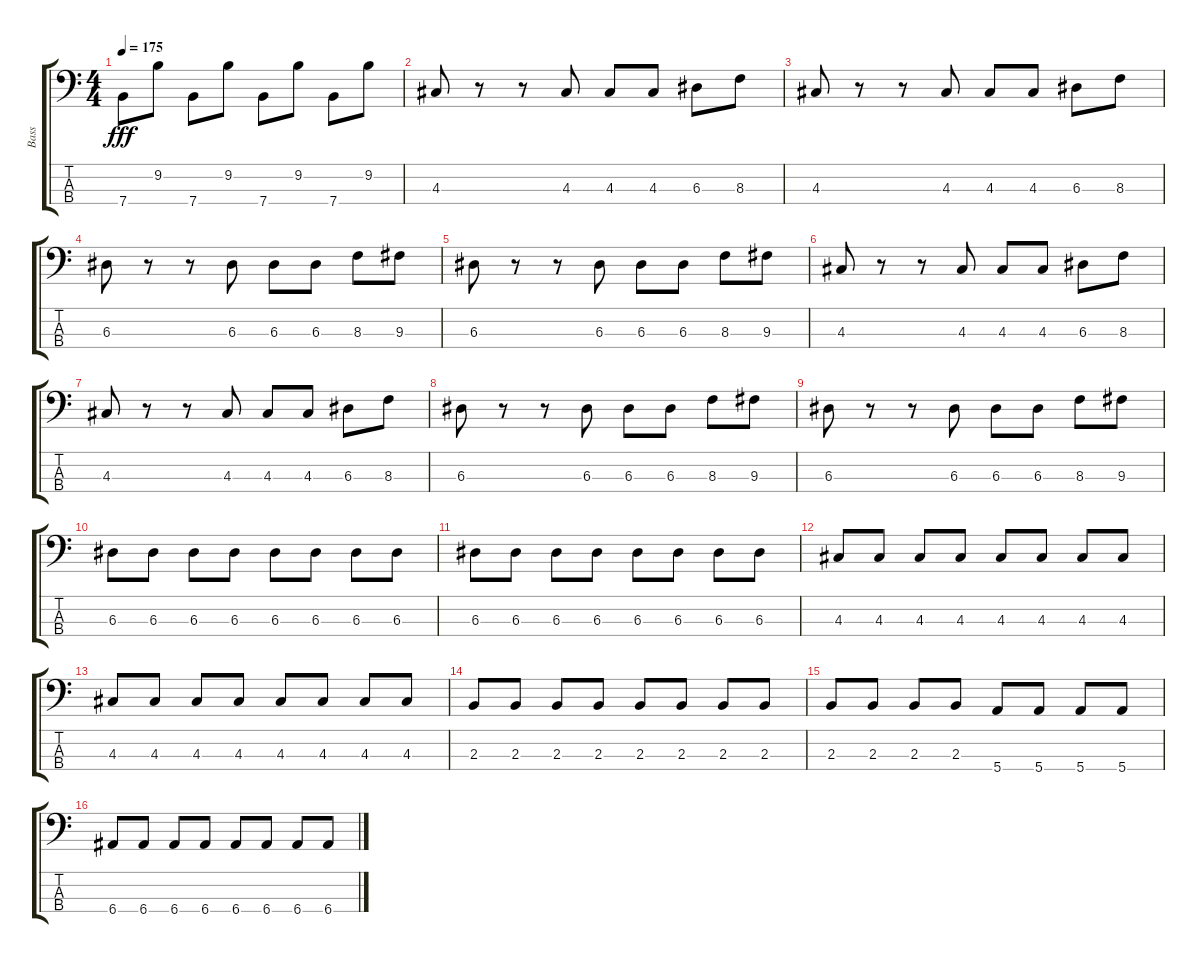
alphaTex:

\track ("Bass" "Bass") {instrument electricbassfinger}
\staff {score tabs}
\tuning (G2 D2 A1 E1) {hide}
\ts (4 4)
\tempo 175
\clef f4
\ks c
7.4.8{dy fff} 9.2.8 7.4.8 9.2.8 7.4.8 9.2.8 7.4.8 9.2.8 |
4.3.8 r.8 r.8 4.3.8 4.3.8 4.3.8 6.3.8 8.3.8 |
4.3.8 r.8 r.8 4.3.8 4.3.8 4.3.8 6.3.8 8.3.8 |
6.3.8 r.8 r.8 6.3.8 6.3.8 6.3.8 8.3.8 9.3.8 |
6.3.8 r.8 r.8 6.3.8 6.3.8 6.3.8 8.3.8 9.3.8 |
4.3.8 r.8 r.8 4.3.8 4.3.8 4.3.8 6.3.8 8.3.8 |
4.3.8 r.8 r.8 4.3.8 4.3.8 4.3.8 6.3.8 8.3.8 |
6.3.8 r.8 r.8 6.3.8 6.3.8 6.3.8 8.3.8 9.3.8 |
6.3.8 r.8 r.8 6.3.8 6.3.8 6.3.8 8.3.8 9.3.8 |
6.3.8 6.3.8 6.3.8 6.3.8 6.3.8 6.3.8 6.3.8 6.3.8 |
6.3.8 6.3.8 6.3.8 6.3.8 6.3.8 6.3.8 6.3.8 6.3.8 |
4.3.8 4.3.8 4.3.8 4.3.8 4.3.8 4.3.8 4.3.8 4.3.8 |
4.3.8 4.3.8 4.3.8 4.3.8 4.3.8 4.3.8 4.3.8 4.3.8 |
2.3.8 2.3.8 2.3.8 2.3.8 2.3.8 2.3.8 2.3.8 2.3.8 |
2.3.8 2.3.8 2.3.8 2.3.8 5.4.8 5.4.8 5.4.8 5.4.8 |
6.4.8 6.4.8 6.4.8 6.4.8 6.4.8 6.4.8 6.4.8 6.4.8
